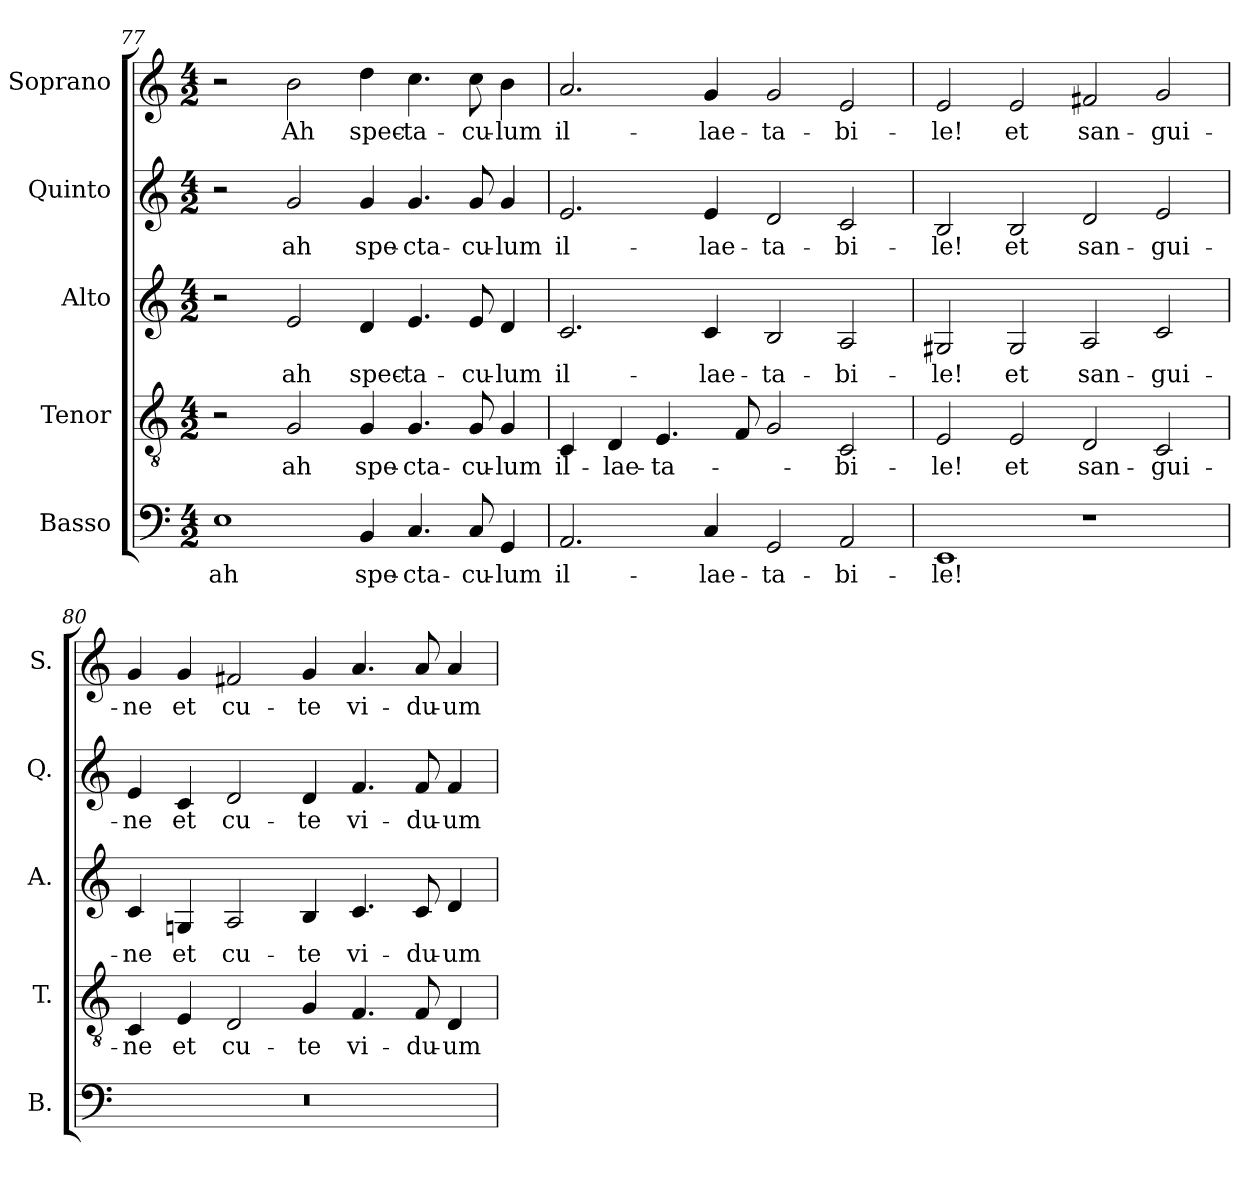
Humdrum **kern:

**kern	**text	**kern	**text	**kern	**text	**kern	**text	**kern	**text
*part5	*part5	*part4	*part4	*part3	*part3	*part2	*part2	*part1	*part1
*staff5	*staff5	*staff4	*staff4	*staff3	*staff3	*staff2	*staff2	*staff1	*staff1
*I"Basso	*	*I"Tenor	*	*I"Alto	*	*I"Quinto	*	*I"Soprano	*
*I'B.	*	*I'T.	*	*I'A.	*	*I'Q.	*	*I'S.	*
!!LO:LB:g=z
*clefF4	*	*clefGv2	*	*clefG2	*	*clefG2	*	*clefG2	*
*	*	*ITrd7c12	*	*	*	*	*	*	*
*k[]	*	*k[]	*	*k[]	*	*k[]	*	*k[]	*
*C:	*	*C:	*	*C:	*	*C:	*	*C:	*
*M4/2	*	*M4/2	*	*M4/2	*	*M4/2	*	*M4/2	*
=77	=77	=77	=77	=77	=77	=77	=77	=77	=77
!	!LO:LY:b:color=#000000	!	!	!	!	!	!	!	!
1Ei	ah	2r	.	2r	.	2r	.	2r	.
!	!	!	!LO:LY:b:color=#000000	!	!	!	!	!	!
!	!	!	!	!	!LO:LY:b:color=#000000	!	!	!	!
!	!	!	!	!	!	!	!LO:LY:b:color=#000000	!	!
!	!	!	!	!	!	!	!	!	!LO:LY:b:color=#000000
.	.	2GGi/	ah	2ei/	ah	2gi/	ah	2bi\	Ah
!	!LO:LY:b:color=#000000	!	!	!	!	!	!	!	!
!	!	!	!LO:LY:b:color=#000000	!	!	!	!	!	!
!	!	!	!	!	!LO:LY:b:color=#000000	!	!	!	!
!	!	!	!	!	!	!	!LO:LY:b:color=#000000	!	!
!	!	!	!	!	!	!	!	!	!LO:LY:b:color=#000000
4BBi/	spe-	4GGi/	spe-	4di/	spec-	4gi/	spe-	4ddi\	spec-
!	!LO:LY:b:color=#000000	!	!	!	!	!	!	!	!
!	!	!	!LO:LY:b:color=#000000	!	!	!	!	!	!
!	!	!	!	!	!LO:LY:b:color=#000000	!	!	!	!
!	!	!	!	!	!	!	!LO:LY:b:color=#000000	!	!
!	!	!	!	!	!	!	!	!	!LO:LY:b:color=#000000
4.Ci/	-cta-	4.GGi/	-cta-	4.ei/	-ta-	4.gi/	-cta-	4.cci\	-ta-
!	!LO:LY:b:color=#000000	!	!	!	!	!	!	!	!
!	!	!	!LO:LY:b:color=#000000	!	!	!	!	!	!
!	!	!	!	!	!LO:LY:b:color=#000000	!	!	!	!
!	!	!	!	!	!	!	!LO:LY:b:color=#000000	!	!
!	!	!	!	!	!	!	!	!	!LO:LY:b:color=#000000
8Ci/	-cu-	8GGi/	-cu-	8ei/	-cu-	8gi/	-cu-	8cci\	-cu-
!	!LO:LY:b:color=#000000	!	!	!	!	!	!	!	!
!	!	!	!LO:LY:b:color=#000000	!	!	!	!	!	!
!	!	!	!	!	!LO:LY:b:color=#000000	!	!	!	!
!	!	!	!	!	!	!	!LO:LY:b:color=#000000	!	!
!	!	!	!	!	!	!	!	!	!LO:LY:b:color=#000000
4GGi/	-lum	4GGi/	-lum	4di/	-lum	4gi/	-lum	4bi\	-lum
=78	=78	=78	=78	=78	=78	=78	=78	=78	=78
!	!LO:LY:b:color=#000000	!	!	!	!	!	!	!	!
!	!	!	!LO:LY:b:color=#000000	!	!	!	!	!	!
!	!	!	!	!	!LO:LY:b:color=#000000	!	!	!	!
!	!	!	!	!	!	!	!LO:LY:b:color=#000000	!	!
!	!	!	!	!	!	!	!	!	!LO:LY:b:color=#000000
2.AAi/	il-	4CCi/	il-	2.ci/	il-	2.ei/	il-	2.ai/	il-
!	!	!	!LO:LY:b:color=#000000	!	!	!	!	!	!
.	.	4DDi/	-lae-	.	.	.	.	.	.
!	!	!	!LO:LY:b:color=#000000	!	!	!	!	!	!
.	.	4.EEi/	-ta-	.	.	.	.	.	.
!	!LO:LY:b:color=#000000	!	!	!	!	!	!	!	!
!	!	!	!	!	!LO:LY:b:color=#000000	!	!	!	!
!	!	!	!	!	!	!	!LO:LY:b:color=#000000	!	!
!	!	!	!	!	!	!	!	!	!LO:LY:b:color=#000000
4Ci/	-lae-	.	.	4ci/	-lae-	4ei/	-lae-	4gi/	-lae-
.	.	8FFi/	.	.	.	.	.	.	.
!	!LO:LY:b:color=#000000	!	!	!	!	!	!	!	!
!	!	!	!	!	!LO:LY:b:color=#000000	!	!	!	!
!	!	!	!	!	!	!	!LO:LY:b:color=#000000	!	!
!	!	!	!	!	!	!	!	!	!LO:LY:b:color=#000000
2GGi/	-ta-	2GGi/	.	2Bi/	-ta-	2di/	-ta-	2gi/	-ta-
!	!LO:LY:b:color=#000000	!	!	!	!	!	!	!	!
!	!	!	!LO:LY:b:color=#000000	!	!	!	!	!	!
!	!	!	!	!	!LO:LY:b:color=#000000	!	!	!	!
!	!	!	!	!	!	!	!LO:LY:b:color=#000000	!	!
!	!	!	!	!	!	!	!	!	!LO:LY:b:color=#000000
2AAi/	-bi-	2CCi/	-bi-	2Ai/	-bi-	2ci/	-bi-	2ei/	-bi-
=79	=79	=79	=79	=79	=79	=79	=79	=79	=79
!	!LO:LY:b:color=#000000	!	!	!	!	!	!	!	!
!	!	!	!LO:LY:b:color=#000000	!	!	!	!	!	!
!	!	!	!	!	!LO:LY:b:color=#000000	!	!	!	!
!	!	!	!	!	!	!	!LO:LY:b:color=#000000	!	!
!	!	!	!	!	!	!	!	!	!LO:LY:b:color=#000000
1EEi	-le!	2EEi/	-le!	2G#Xi/	-le!	2Bi/	-le!	2ei/	-le!
!	!	!	!LO:LY:b:color=#000000	!	!	!	!	!	!
!	!	!	!	!	!LO:LY:b:color=#000000	!	!	!	!
!	!	!	!	!	!	!	!LO:LY:b:color=#000000	!	!
!	!	!	!	!	!	!	!	!	!LO:LY:b:color=#000000
.	.	2EEi/	et	2G#i/	et	2Bi/	et	2ei/	et
!	!	!	!LO:LY:b:color=#000000	!	!	!	!	!	!
!	!	!	!	!	!LO:LY:b:color=#000000	!	!	!	!
!	!	!	!	!	!	!	!LO:LY:b:color=#000000	!	!
!	!	!	!	!	!	!	!	!	!LO:LY:b:color=#000000
1r	.	2DDi/	san-	2Ai/	san-	2di/	san-	2f#Xi/	san-
!	!	!	!LO:LY:b:color=#000000	!	!	!	!	!	!
!	!	!	!	!	!LO:LY:b:color=#000000	!	!	!	!
!	!	!	!	!	!	!	!LO:LY:b:color=#000000	!	!
!	!	!	!	!	!	!	!	!	!LO:LY:b:color=#000000
.	.	2CCi/	-gui-	2ci/	-gui-	2ei/	-gui-	2gi/	-gui-
=80	=80	=80	=80	=80	=80	=80	=80	=80	=80
!LO:N:vis=1	!	!	!	!	!	!	!	!	!
!	!	!	!LO:LY:b:color=#000000	!	!	!	!	!	!
!	!	!	!	!	!LO:LY:b:color=#000000	!	!	!	!
!	!	!	!	!	!	!	!LO:LY:b:color=#000000	!	!
!	!	!	!	!	!	!	!	!	!LO:LY:b:color=#000000
0r	.	4CCi/	-ne	4ci/	-ne	4ei/	-ne	4gi/	-ne
!	!	!	!LO:LY:b:color=#000000	!	!	!	!	!	!
!	!	!	!	!	!LO:LY:b:color=#000000	!	!	!	!
!	!	!	!	!	!	!	!LO:LY:b:color=#000000	!	!
!	!	!	!	!	!	!	!	!	!LO:LY:b:color=#000000
.	.	4EEi/	et	4Gni/	et	4ci/	et	4gi/	et
!	!	!	!LO:LY:b:color=#000000	!	!	!	!	!	!
!	!	!	!	!	!LO:LY:b:color=#000000	!	!	!	!
!	!	!	!	!	!	!	!LO:LY:b:color=#000000	!	!
!	!	!	!	!	!	!	!	!	!LO:LY:b:color=#000000
.	.	2DDi/	cu-	2Ai/	cu-	2di/	cu-	2f#Xi/	cu-
!	!	!	!LO:LY:b:color=#000000	!	!	!	!	!	!
!	!	!	!	!	!LO:LY:b:color=#000000	!	!	!	!
!	!	!	!	!	!	!	!LO:LY:b:color=#000000	!	!
!	!	!	!	!	!	!	!	!	!LO:LY:b:color=#000000
.	.	4GGi/	-te	4Bi/	-te	4di/	-te	4gi/	-te
!	!	!	!LO:LY:b:color=#000000	!	!	!	!	!	!
!	!	!	!	!	!LO:LY:b:color=#000000	!	!	!	!
!	!	!	!	!	!	!	!LO:LY:b:color=#000000	!	!
!	!	!	!	!	!	!	!	!	!LO:LY:b:color=#000000
.	.	4.FFi/	vi-	4.ci/	vi-	4.fi/	vi-	4.ai/	vi-
!	!	!	!LO:LY:b:color=#000000	!	!	!	!	!	!
!	!	!	!	!	!LO:LY:b:color=#000000	!	!	!	!
!	!	!	!	!	!	!	!LO:LY:b:color=#000000	!	!
!	!	!	!	!	!	!	!	!	!LO:LY:b:color=#000000
.	.	8FFi/	-du-	8ci/	-du-	8fi/	-du-	8ai/	-du-
!	!	!	!LO:LY:b:color=#000000	!	!	!	!	!	!
!	!	!	!	!	!LO:LY:b:color=#000000	!	!	!	!
!	!	!	!	!	!	!	!LO:LY:b:color=#000000	!	!
!	!	!	!	!	!	!	!	!	!LO:LY:b:color=#000000
.	.	4DDi/	-um	4di/	-um	4fi/	-um	4ai/	-um
=	=	=	=	=	=	=	=	=	=
*-	*-	*-	*-	*-	*-	*-	*-	*-	*-
